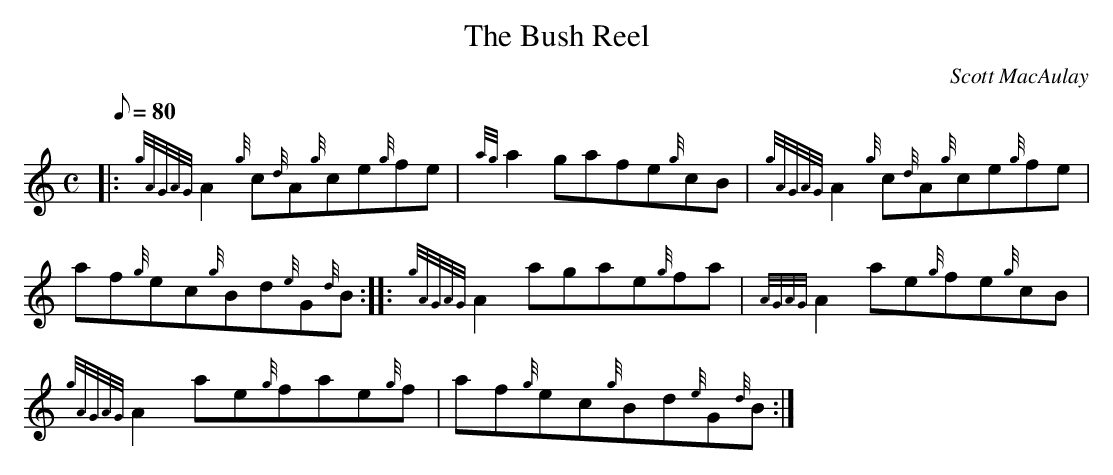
X:1
T:The Bush Reel
M:C
L:1/8
Q:80
C:Scott MacAulay
K:HP
|: {gAGAG}A2{g}c{d}A{g}ce{g}fe | \
{ag}a2gafe{g}cB | \
{gAGAG}A2{g}c{d}A{g}ce{g}fe |
af{g}ec{g}Bd{e}G{d}B :: \
{gAGAG}A2agae{g}fa | \
{AGAG}A2ae{g}fe{g}cB |
{gAGAG}A2ae{g}fae{g}f | \
af{g}ec{g}Bd{e}G{d}B :|
